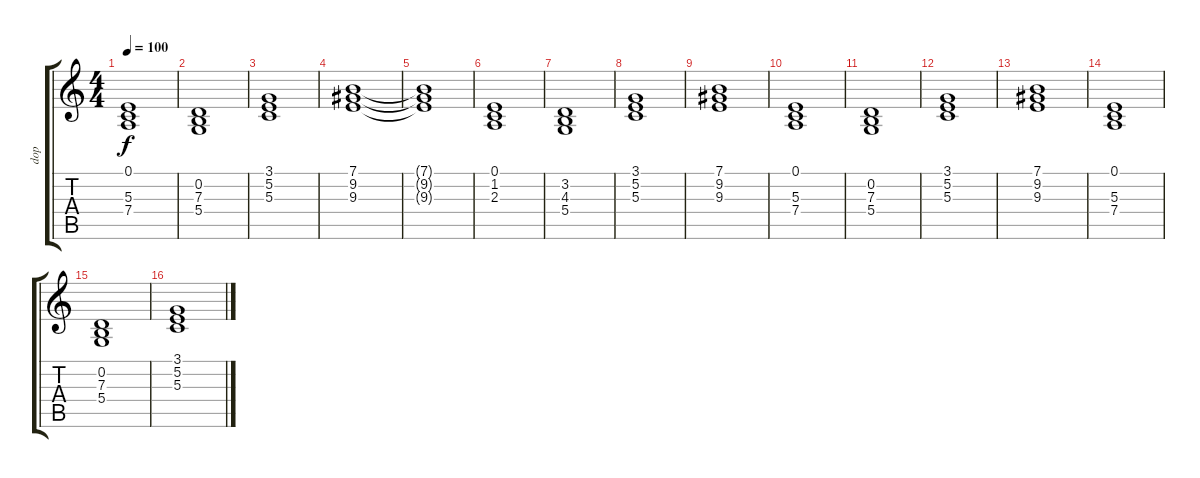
\track ("dop" "dop") {instrument stringensemble2}
\staff {score tabs}
\tuning (E4 B3 G3 D3 A2 E2) {hide}
\ts (4 4)
\tempo 100
\clef g2
\ks c
(0.1 5.3 7.4).1{dy f} |
(0.2 7.3 5.4).1 |
(3.1 5.2 5.3).1 |
(7.1 9.2 9.3).1{volume 5} |
(7.1{t} 9.2{t} 9.3{t}).1 |
(0.1 1.2 2.3).1{volume 8} |
(3.2 4.3 5.4).1 |
(3.1 5.2 5.3).1 |
(7.1 9.2 9.3).1 |
(0.1 5.3 7.4).1 |
(0.2 7.3 5.4).1 |
(3.1 5.2 5.3).1 |
(7.1 9.2 9.3).1 |
(0.1 5.3 7.4).1 |
(0.2 7.3 5.4).1 |
(3.1 5.2 5.3).1
